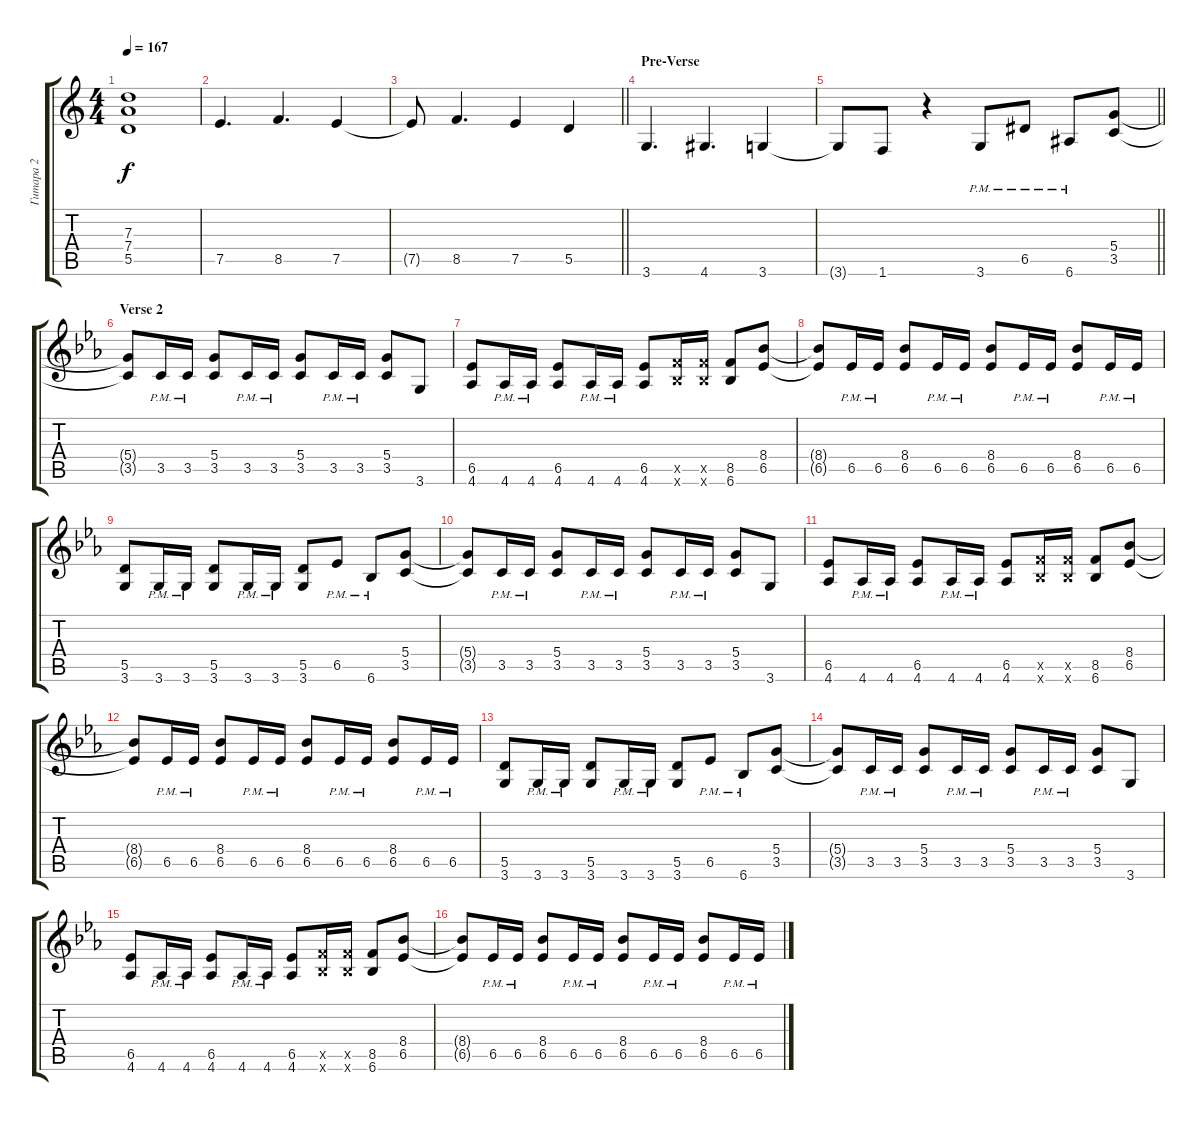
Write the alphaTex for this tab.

\track ("Гитара 2" "Гитара 2") {instrument distortionguitar}
\staff {score tabs}
\tuning (E4 B3 G3 D3 A2 E2) {hide}
\ts (4 4)
\tempo 167
\clef g2
\ks aminor
(7.3{t} 7.4{t} 5.5{t}).1{dy f} |
7.5.4{d} 8.5.4{d} 7.5.4 |
\barLineRight lightlight
7.5{t}.8 8.5.4{d} 7.5.4 5.5.4 |
\section ("" "Pre-Verse")
3.6.4{d} 4.6.4{d} 3.6.4 |
\barLineRight lightlight
3.6{t}.8 1.6.8 r.4 3.6{pm}.8 6.5{pm}.8 6.6{pm}.8 (5.4 3.5).8 |
\section ("" "Verse 2")
\ks cminor
(5.4{t} 3.5{t}).8 3.5{pm}.16 3.5{pm}.16 (5.4 3.5).8 3.5{pm}.16 3.5{pm}.16 (5.4 3.5).8 3.5{pm}.16 3.5{pm}.16 (5.4 3.5).8 3.6.8 |
(6.5 4.6).8 4.6{pm}.16 4.6{pm}.16 (6.5 4.6).8 4.6{pm}.16 4.6{pm}.16 (6.5 4.6).8 (8.5{x} 6.6{x}).16 (8.5{x} 6.6{x}).16 (8.5 6.6).8 (8.4 6.5).8 |
(8.4{t} 6.5{t}).8 6.5{pm}.16 6.5{pm}.16 (8.4 6.5).8 6.5{pm}.16 6.5{pm}.16 (8.4 6.5).8 6.5{pm}.16 6.5{pm}.16 (8.4 6.5).8 6.5{pm}.16 6.5{pm}.16 |
(5.5 3.6).8 3.6{pm}.16 3.6{pm}.16 (5.5 3.6).8 3.6{pm}.16 3.6{pm}.16 (5.5 3.6).8 6.5{pm}.8 6.6{pm}.8 (5.4 3.5).8 |
(5.4{t} 3.5{t}).8 3.5{pm}.16 3.5{pm}.16 (5.4 3.5).8 3.5{pm}.16 3.5{pm}.16 (5.4 3.5).8 3.5{pm}.16 3.5{pm}.16 (5.4 3.5).8 3.6.8 |
(6.5 4.6).8 4.6{pm}.16 4.6{pm}.16 (6.5 4.6).8 4.6{pm}.16 4.6{pm}.16 (6.5 4.6).8 (8.5{x} 6.6{x}).16 (8.5{x} 6.6{x}).16 (8.5 6.6).8 (8.4 6.5).8 |
(8.4{t} 6.5{t}).8 6.5{pm}.16 6.5{pm}.16 (8.4 6.5).8 6.5{pm}.16 6.5{pm}.16 (8.4 6.5).8 6.5{pm}.16 6.5{pm}.16 (8.4 6.5).8 6.5{pm}.16 6.5{pm}.16 |
(5.5 3.6).8 3.6{pm}.16 3.6{pm}.16 (5.5 3.6).8 3.6{pm}.16 3.6{pm}.16 (5.5 3.6).8 6.5{pm}.8 6.6{pm}.8 (5.4 3.5).8 |
(5.4{t} 3.5{t}).8 3.5{pm}.16 3.5{pm}.16 (5.4 3.5).8 3.5{pm}.16 3.5{pm}.16 (5.4 3.5).8 3.5{pm}.16 3.5{pm}.16 (5.4 3.5).8 3.6.8 |
(6.5 4.6).8 4.6{pm}.16 4.6{pm}.16 (6.5 4.6).8 4.6{pm}.16 4.6{pm}.16 (6.5 4.6).8 (8.5{x} 6.6{x}).16 (8.5{x} 6.6{x}).16 (8.5 6.6).8 (8.4 6.5).8 |
(8.4{t} 6.5{t}).8 6.5{pm}.16 6.5{pm}.16 (8.4 6.5).8 6.5{pm}.16 6.5{pm}.16 (8.4 6.5).8 6.5{pm}.16 6.5{pm}.16 (8.4 6.5).8 6.5{pm}.16 6.5{pm}.16
